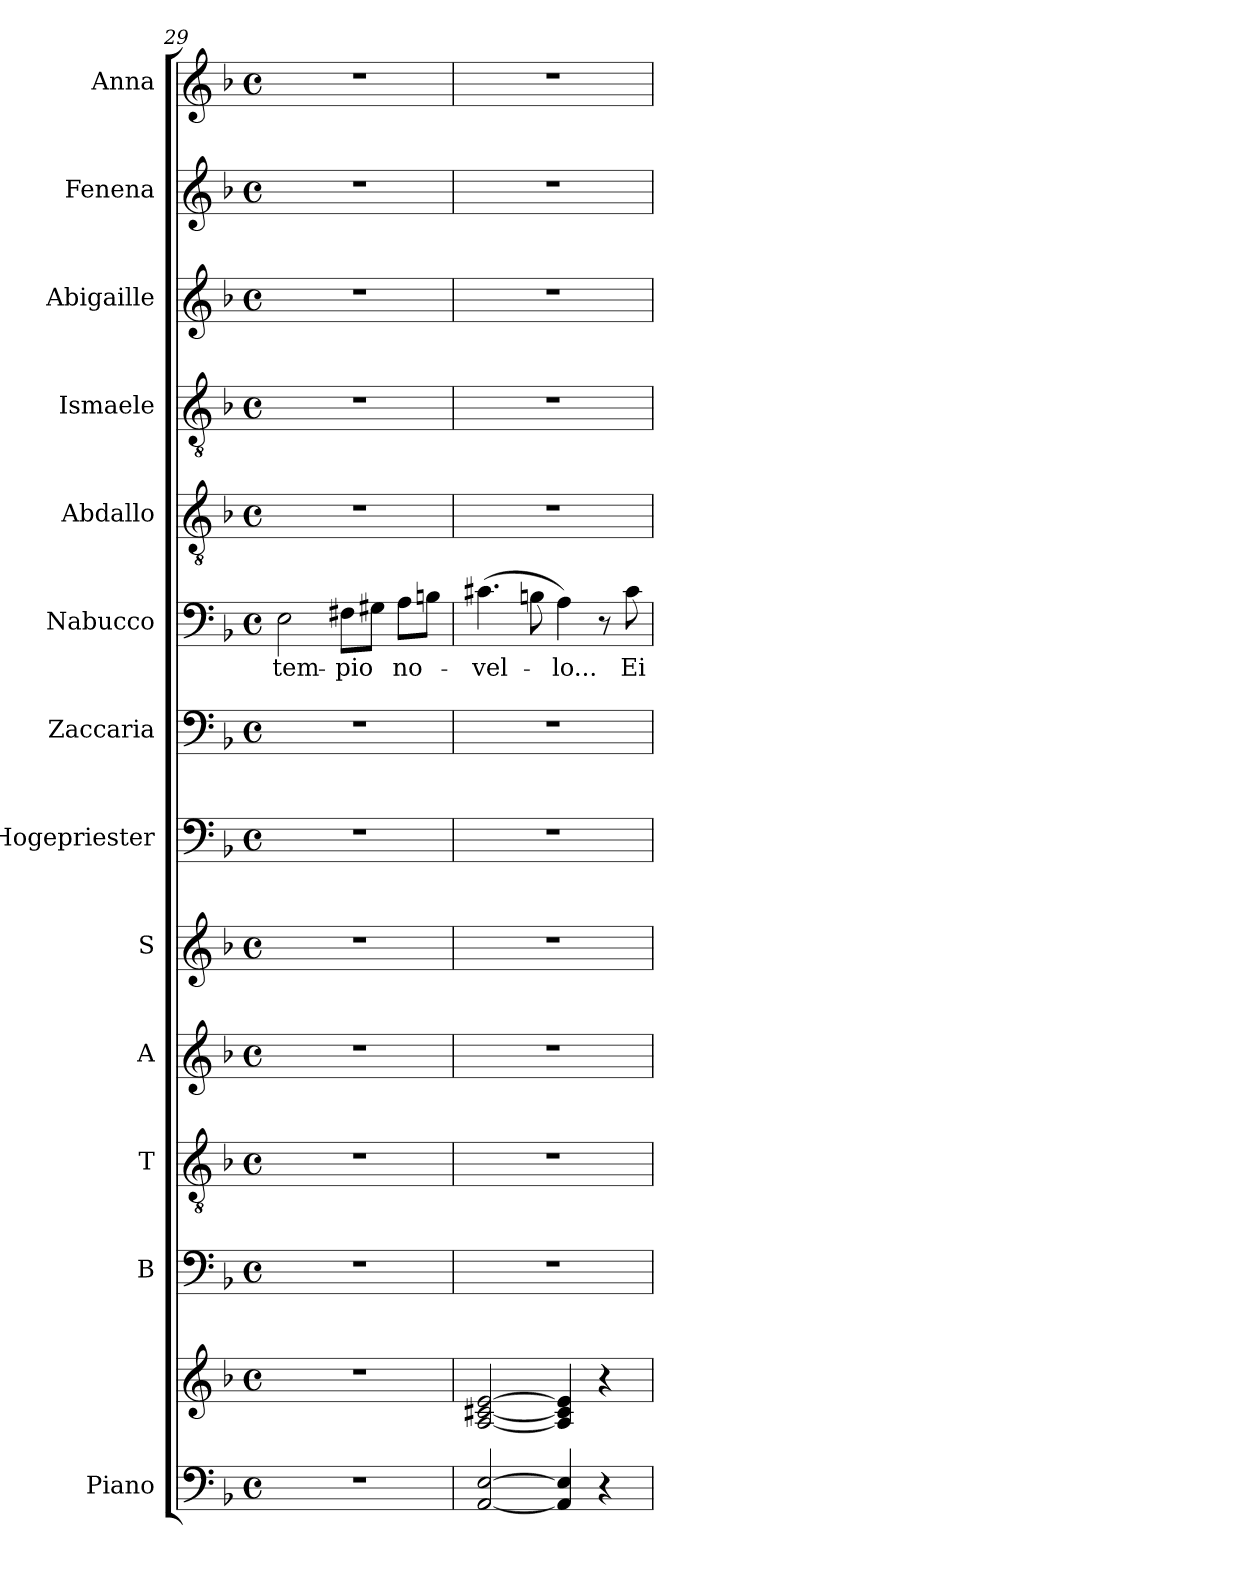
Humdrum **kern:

**kern	**kern	**kern	**kern	**kern	**kern	**kern	**kern	**kern	**text	**kern	**kern	**kern	**kern	**kern
*part13	*part13	*part12	*part11	*part10	*part9	*part8	*part7	*part6	*part6	*part5	*part4	*part3	*part2	*part1
*staff14	*staff13	*staff12	*staff11	*staff10	*staff9	*staff8	*staff7	*staff6	*staff6	*staff5	*staff4	*staff3	*staff2	*staff1
*I"Piano	*	*I"B	*I"T	*I"A	*I"S	*I"Hogepriester	*I"Zaccaria	*I"Nabucco	*	*I"Abdallo	*I"Ismaele	*I"Abigaille	*I"Fenena	*I"Anna
*I'Pno	*	*I'B	*I'T	*I'A	*I'S	*	*	*I'B	*	*	*	*	*	*
*clefF4	*clefG2	*clefF4	*clefGv2	*clefG2	*clefG2	*clefF4	*clefF4	*clefF4	*	*clefGv2	*clefGv2	*clefG2	*clefG2	*clefG2
*k[b-]	*k[b-]	*k[b-]	*k[b-]	*k[b-]	*k[b-]	*k[b-]	*k[b-]	*k[b-]	*	*k[b-]	*k[b-]	*k[b-]	*k[b-]	*k[b-]
*M4/4	*M4/4	*M4/4	*M4/4	*M4/4	*M4/4	*M4/4	*M4/4	*M4/4	*	*M4/4	*M4/4	*M4/4	*M4/4	*M4/4
*met(c)	*met(c)	*met(c)	*met(c)	*met(c)	*met(c)	*met(c)	*met(c)	*met(c)	*	*met(c)	*met(c)	*met(c)	*met(c)	*met(c)
=29	=29	=29	=29	=29	=29	=29	=29	=29	=29	=29	=29	=29	=29	=29
!	!	!	!	!	!	!	!	!	!LO:LY:b	!	!	!	!	!
1r	1r	1r	1r	1r	1r	1r	1r	2E\	tem-	1r	1r	1r	1r	1r
!	!	!	!	!	!	!	!	!	!LO:LY:b	!	!	!	!	!
.	.	.	.	.	.	.	.	8F#X\L	-pio	.	.	.	.	.
.	.	.	.	.	.	.	.	8G#X\J	.	.	.	.	.	.
!	!	!	!	!	!	!	!	!	!LO:LY:b	!	!	!	!	!
.	.	.	.	.	.	.	.	8A\L	no-	.	.	.	.	.
.	.	.	.	.	.	.	.	8Bn\J	.	.	.	.	.	.
!!LO:LB:g=z
=30	=30	=30	=30	=30	=30	=30	=30	=30	=30	=30	=30	=30	=30	=30
!	!	!	!	!	!	!	!	!	!LO:LY:b	!	!	!	!	!
[2AA/ [2E/	[2A/ [2c#X/ [2e/	1r	1r	1r	1r	1r	1r	(4.c#X\	-vel-	1r	1r	1r	1r	1r
.	.	.	.	.	.	.	.	8Bn\	.	.	.	.	.	.
!	!	!	!	!	!	!	!	!	!LO:LY:b	!	!	!	!	!
4AA/] 4E/]	4A/] 4c#/] 4e/]	.	.	.	.	.	.	4A\)	-lo...	.	.	.	.	.
4r	4r	.	.	.	.	.	.	8r	.	.	.	.	.	.
!	!	!	!	!	!	!	!	!	!LO:LY:b	!	!	!	!	!
.	.	.	.	.	.	.	.	8c#\	Ei	.	.	.	.	.
=	=	=	=	=	=	=	=	=	=	=	=	=	=	=
*-	*-	*-	*-	*-	*-	*-	*-	*-	*-	*-	*-	*-	*-	*-
